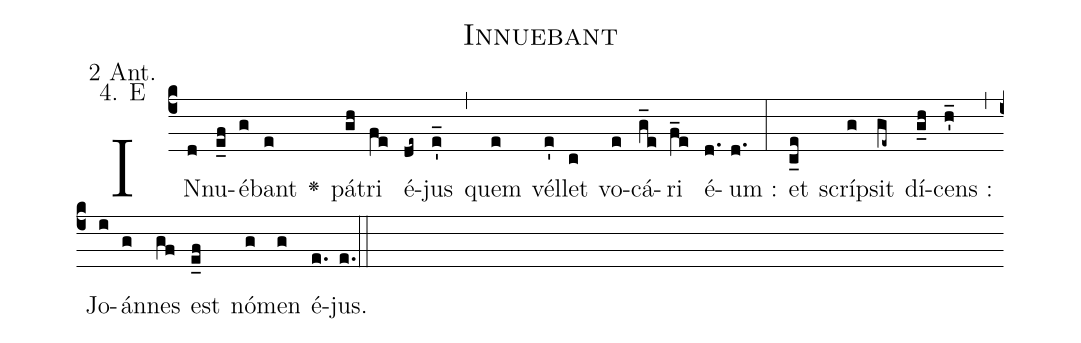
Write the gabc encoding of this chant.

name: Innuebant;
office-part: 2 Antiphon;
mode: 4E;
annotation: 2 Ant.;
annotation: 4. E;
def-m1:}{\greseteolcustos{manual}{;
def-m2:\ifx\breakbeforeEuouae\undefined\else;
def-m3:\fi}\ifx\noeuouae\undefined\def\noeuouae{F}\fi\if\noeuouae F{;
def-m4:}\fi;
%%
(c4)IN(d)nu(e_f)é(g)bant(e) <v>\greheightstar</v>() pá(gh)tri(fe) é(de~)jus(e'_) (,)
quem(e) vél(e')let(c) vo(e)cá(g_e)ri(f_e) é(d.)um :(d.) (:)
et(c_e) scrí(g)psit(ge~) dí(g_h)cens :(h'_) (,)
Jo(i)án(g)nes(gf) est(e_f) nó(g)men(g) é(e.[em1])jus.(e.) (::[em2]z[em3])

E(h) u(g) o(h) u(ih) a(gf) e.(e.) (::[em4])
